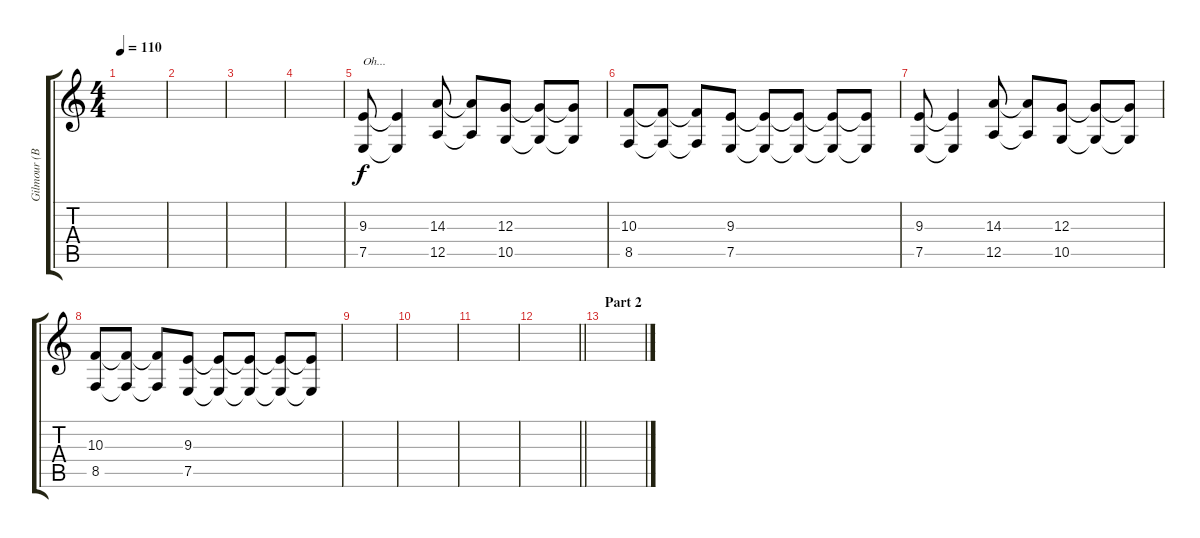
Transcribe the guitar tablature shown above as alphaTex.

\track ("Gilmour (Backing)" "Gilmour (B") {instrument choiraahs}
\staff {score tabs}
\tuning (E4 B3 G3 D3 A2 E2) {hide}
\ts (4 4)
\tempo 110
\clef g2
\ks c
|
|
|
|
(9.3 7.5).8{txt "Oh..."} (9.3{t} 7.5{t}).4 (14.3 12.5).8 (14.3{t} 12.5{t}).8 (12.3 10.5).8 (12.3{t} 10.5{t}).8 (12.3{t} 10.5{t}).8 |
(10.3 8.5).8 (10.3{t} 8.5{t}).8 (10.3{t} 8.5{t}).8 (9.3 7.5).8 (9.3{t} 7.5{t}).8 (9.3{t} 7.5{t}).8 (9.3{t} 7.5{t}).8 (9.3{t} 7.5{t}).8 |
(9.3 7.5).8 (9.3{t} 7.5{t}).4 (14.3 12.5).8 (14.3{t} 12.5{t}).8 (12.3 10.5).8 (12.3{t} 10.5{t}).8 (12.3{t} 10.5{t}).8 |
(10.3 8.5).8 (10.3{t} 8.5{t}).8 (10.3{t} 8.5{t}).8 (9.3 7.5).8 (9.3{t} 7.5{t}).8 (9.3{t} 7.5{t}).8 (9.3{t} 7.5{t}).8 (9.3{t} 7.5{t}).8 |
|
|
|
\barLineRight lightlight
|
\section ("" "Part 2")
